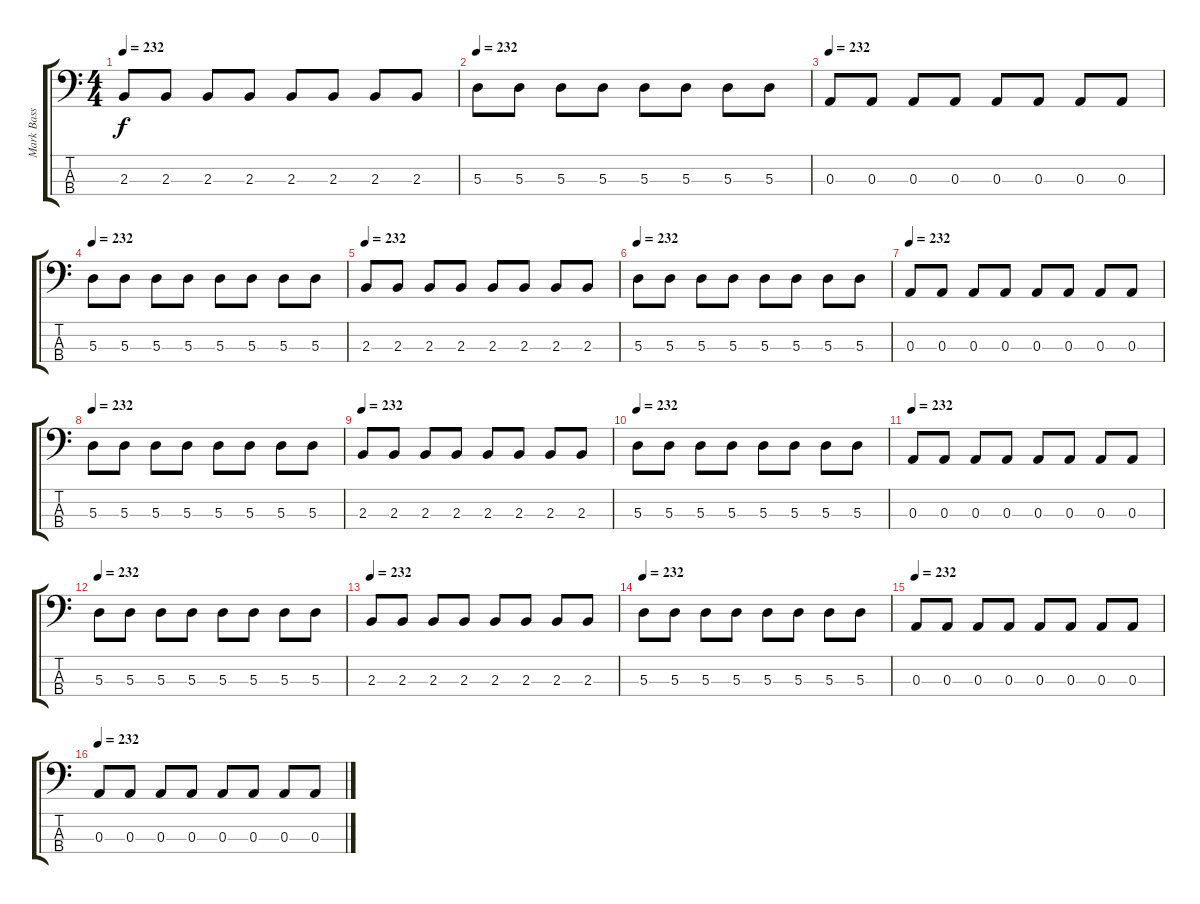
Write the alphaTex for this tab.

\track ("Mark Bass" "Mark Bass") {instrument electricbasspick}
\staff {score tabs}
\tuning (G2 D2 A1 E1) {hide}
\ts (4 4)
\tempo 232
\clef f4
\ks c
2.3.8{dy f} 2.3.8 2.3.8 2.3.8 2.3.8 2.3.8 2.3.8 2.3.8 |
\tempo 232
5.3.8 5.3.8 5.3.8 5.3.8 5.3.8 5.3.8 5.3.8 5.3.8 |
\tempo 232
0.3.8 0.3.8 0.3.8 0.3.8 0.3.8 0.3.8 0.3.8 0.3.8 |
\tempo 232
5.3.8 5.3.8 5.3.8 5.3.8 5.3.8 5.3.8 5.3.8 5.3.8 |
\tempo 232
2.3.8 2.3.8 2.3.8 2.3.8 2.3.8 2.3.8 2.3.8 2.3.8 |
\tempo 232
5.3.8 5.3.8 5.3.8 5.3.8 5.3.8 5.3.8 5.3.8 5.3.8 |
\tempo 232
0.3.8 0.3.8 0.3.8 0.3.8 0.3.8 0.3.8 0.3.8 0.3.8 |
\tempo 232
5.3.8 5.3.8 5.3.8 5.3.8 5.3.8 5.3.8 5.3.8 5.3.8 |
\tempo 232
2.3.8 2.3.8 2.3.8 2.3.8 2.3.8 2.3.8 2.3.8 2.3.8 |
\tempo 232
5.3.8 5.3.8 5.3.8 5.3.8 5.3.8 5.3.8 5.3.8 5.3.8 |
\tempo 232
0.3.8 0.3.8 0.3.8 0.3.8 0.3.8 0.3.8 0.3.8 0.3.8 |
\tempo 232
5.3.8 5.3.8 5.3.8 5.3.8 5.3.8 5.3.8 5.3.8 5.3.8 |
\tempo 232
2.3.8 2.3.8 2.3.8 2.3.8 2.3.8 2.3.8 2.3.8 2.3.8 |
\tempo 232
5.3.8 5.3.8 5.3.8 5.3.8 5.3.8 5.3.8 5.3.8 5.3.8 |
\tempo 232
0.3.8 0.3.8 0.3.8 0.3.8 0.3.8 0.3.8 0.3.8 0.3.8 |
\tempo 232
0.3.8 0.3.8 0.3.8 0.3.8 0.3.8 0.3.8 0.3.8 0.3.8
